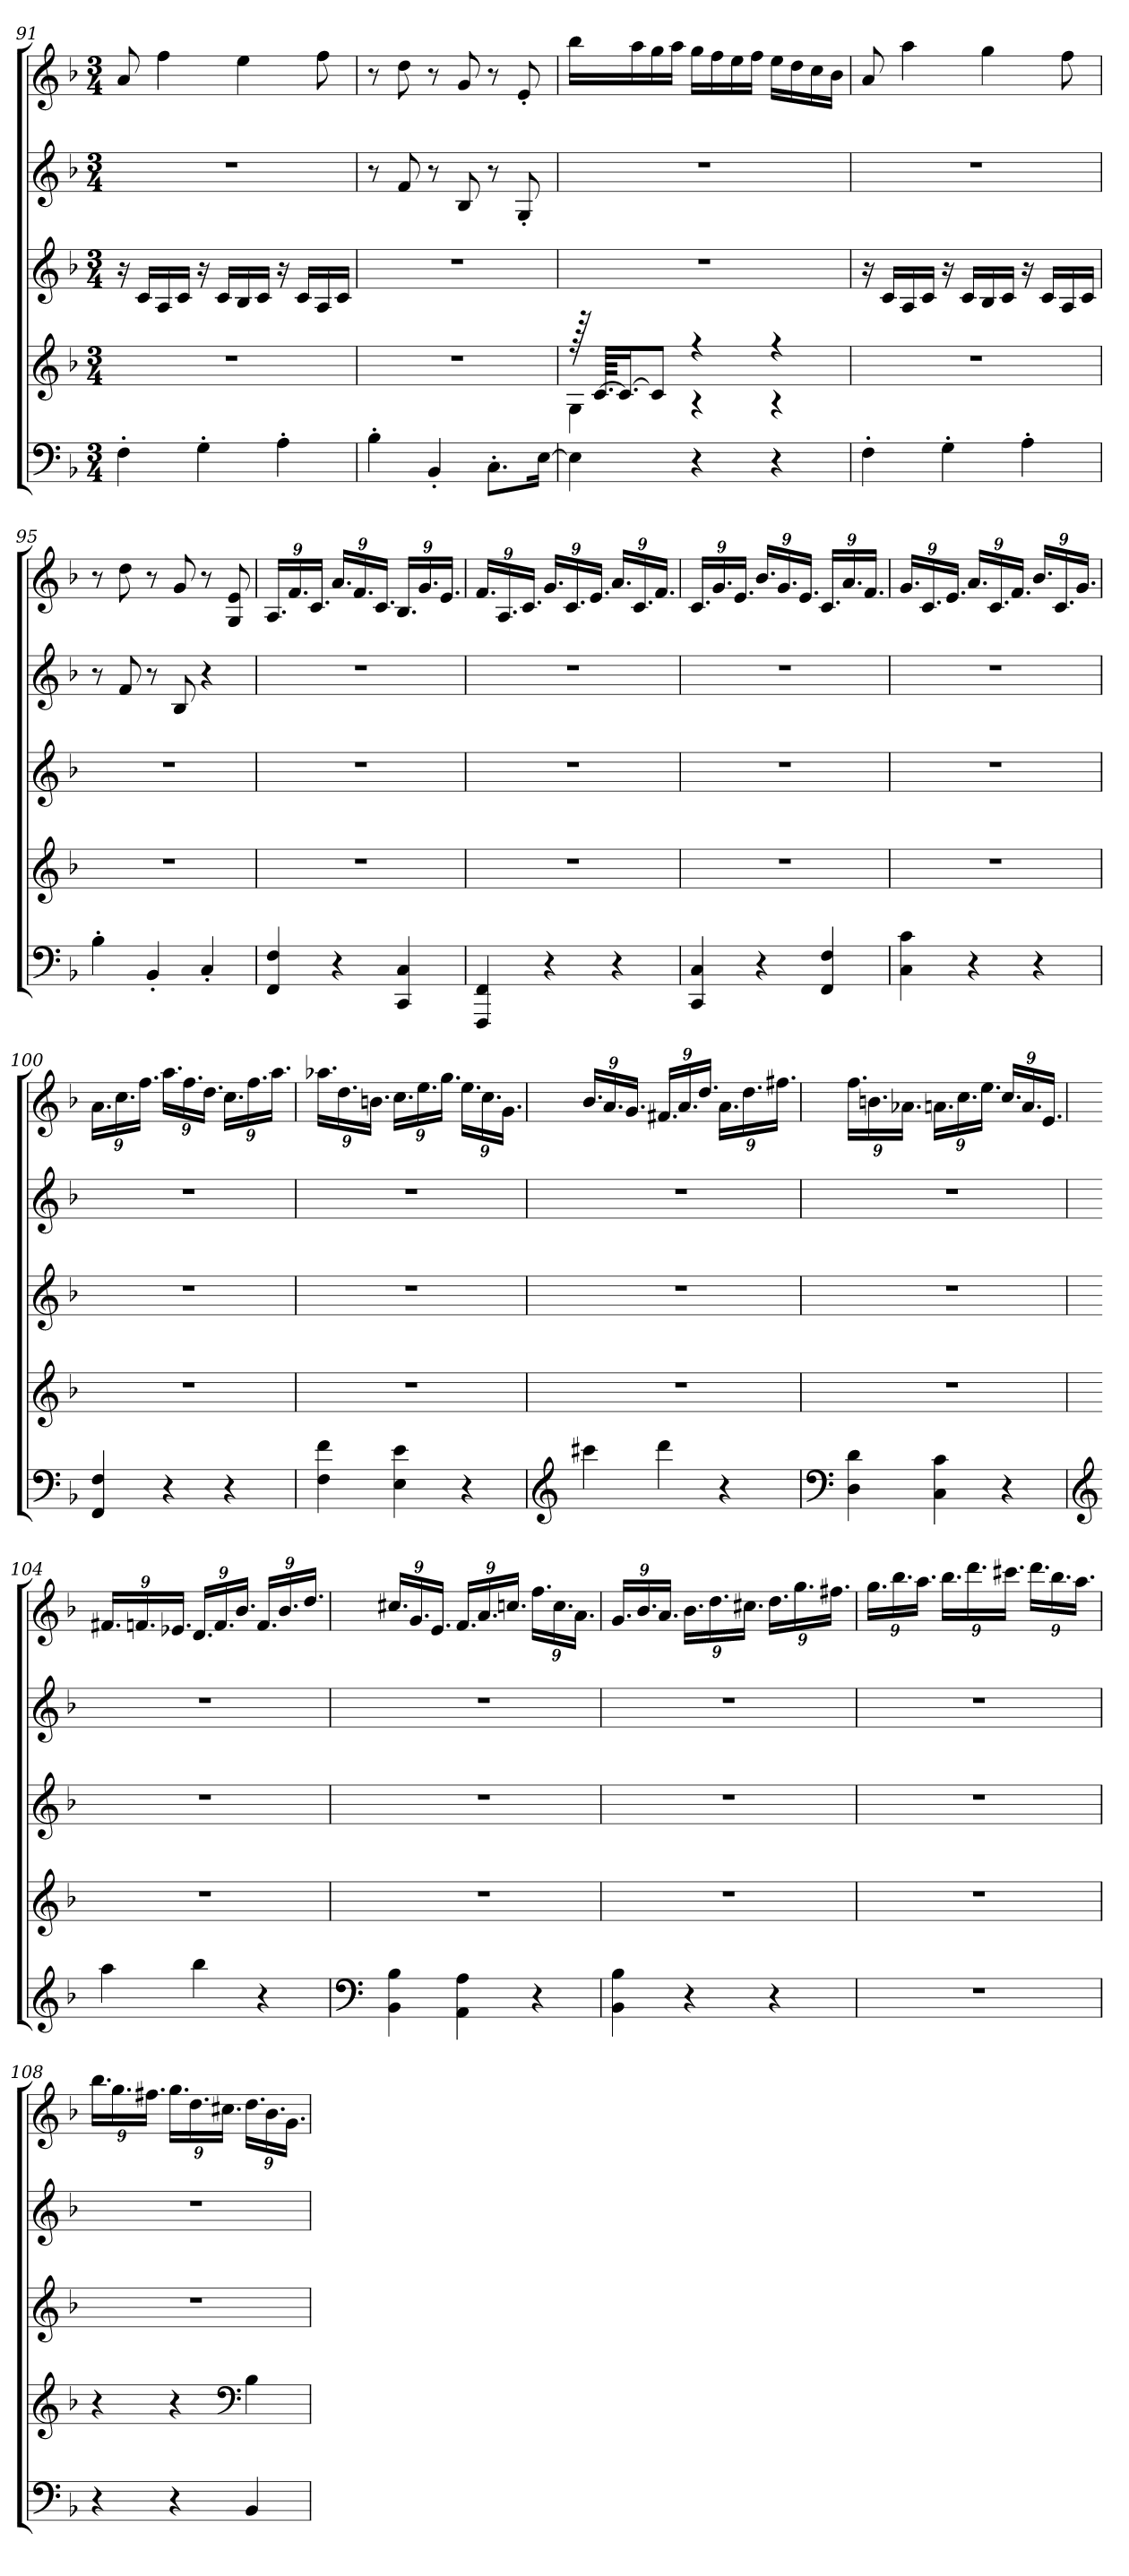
**kern	**kern	**kern	**kern	**kern
*part5	*part4	*part3	*part2	*part1
*staff5	*staff4	*staff3	*staff2	*staff1
!!LO:LB:g=z
*clefF4	*clefG2	*clefG2	*clefG2	*clefG2
*k[b-]	*k[b-]	*k[b-]	*k[b-]	*k[b-]
*M3/4	*M3/4	*M3/4	*M3/4	*M3/4
=91	=91	=91	=91	=91
4F'\	2.r	16r	2.r	8a/
.	.	16c/LL	.	.
.	.	16A/	.	4ff\
.	.	16c/JJ	.	.
4G'\	.	16r	.	.
.	.	16c/LL	.	.
.	.	16B-/	.	4ee\
.	.	16c/JJ	.	.
4A'\	.	16r	.	.
.	.	16c/LL	.	.
.	.	16A/	.	8ff\
.	.	16c/JJ	.	.
=92	=92	=92	=92	=92
4B-'\	2.r	2.r	8r	8r
.	.	.	8f/	8dd\
4BB-'/	.	.	8r	8r
.	.	.	8B-/	8g/
8.C'\L	.	.	8r	8r
.	.	.	8G'/	8e'/
[16E\Jk	.	.	.	.
=93	=93	=93	=93	=93
*	*	*	*	*MM136
*	*^	*	*	*
4E\]	128r	4G\	2.r	2.r	16bb-\LL
.	[64.c/KKLL	.	.	.	.
.	16.c/J_	.	.	.	.
.	.	.	.	.	16aa\
.	8c/J]	.	.	.	16gg\
.	.	.	.	.	16aa\JJ
4r	4r	4r	.	.	16gg\LL
.	.	.	.	.	16ff\
.	.	.	.	.	16ee\
.	.	.	.	.	16ff\JJ
4r	4r	4r	.	.	16ee\LL
.	.	.	.	.	16dd\
.	.	.	.	.	16cc\
.	.	.	.	.	16b-\JJ
*	*v	*v	*	*	*
!!LO:PB:g=z
=94	=94	=94	=94	=94
4F'\	2.r	16r	2.r	8a/
.	.	16c/LL	.	.
.	.	16A/	.	4aa\
.	.	16c/JJ	.	.
4G'\	.	16r	.	.
.	.	16c/LL	.	.
.	.	16B-/	.	4gg\
.	.	16c/JJ	.	.
4A'\	.	16r	.	.
.	.	16c/LL	.	.
.	.	16A/	.	8ff\
.	.	16c/JJ	.	.
=95	=95	=95	=95	=95
4B-'\	2.r	2.r	8r	8r
.	.	.	8f/	8dd\
4BB-'/	.	.	8r	8r
.	.	.	8B-/	8g/
4C'/	.	.	4r	8r
.	.	.	.	8G/ 8e/
=96	=96	=96	=96	=96
*	*	*	*	*Xbrackettup
*	*	*	*	*MM136
4FF/ 4F/	2.r	2.r	2.r	18.A/LL
.	.	.	.	18.f/
.	.	.	.	18.c/JJ
4r	.	.	.	18.a/LL
.	.	.	.	18.f/
.	.	.	.	18.c/JJ
4CC/ 4C/	.	.	.	18.B-/LL
.	.	.	.	18.g/
.	.	.	.	18.e/JJ
!!LO:LB:g=z
=97	=97	=97	=97	=97
4FFF/ 4FF/	2.r	2.r	2.r	18.f/LL
.	.	.	.	18.A/
.	.	.	.	18.c/JJ
4r	.	.	.	18.g/LL
.	.	.	.	18.c/
.	.	.	.	18.e/JJ
4r	.	.	.	18.a/LL
.	.	.	.	18.c/
.	.	.	.	18.f/JJ
=98	=98	=98	=98	=98
*	*	*	*	*MM136
4CC/ 4C/	2.r	2.r	2.r	18.c/LL
.	.	.	.	18.g/
.	.	.	.	18.e/JJ
4r	.	.	.	18.b-/LL
.	.	.	.	18.g/
.	.	.	.	18.e/JJ
4FF/ 4F/	.	.	.	18.c/LL
.	.	.	.	18.a/
.	.	.	.	18.f/JJ
=99	=99	=99	=99	=99
4C\ 4c\	2.r	2.r	2.r	18.g/LL
.	.	.	.	18.c/
.	.	.	.	18.e/JJ
4r	.	.	.	18.a/LL
.	.	.	.	18.c/
.	.	.	.	18.f/JJ
4r	.	.	.	18.b-/LL
.	.	.	.	18.c/
.	.	.	.	18.g/JJ
!!LO:PB:g=z
=100	=100	=100	=100	=100
*	*	*	*	*MM134
4FF/ 4F/	2.r	2.r	2.r	18.a\LL
.	.	.	.	18.cc\
.	.	.	.	18.ff\JJ
4r	.	.	.	18.aa\LL
.	.	.	.	18.ff\
.	.	.	.	18.dd\JJ
4r	.	.	.	18.cc\LL
.	.	.	.	18.ff\
.	.	.	.	18.aa\JJ
=101	=101	=101	=101	=101
4F\ 4f\	2.r	2.r	2.r	18.aa-X\LL
.	.	.	.	18.dd\
.	.	.	.	18.bn\JJ
4E\ 4e\	.	.	.	18.cc\LL
.	.	.	.	18.ee\
.	.	.	.	18.gg\JJ
4r	.	.	.	18.ee\LL
.	.	.	.	18.cc\
.	.	.	.	18.g\JJ
!!LO:LB:g=z
=102	=102	=102	=102	=102
*clefG2	*	*	*	*
4ccc#X\	2.r	2.r	2.r	18.b-/LL
.	.	.	.	18.a/
.	.	.	.	18.g/JJ
4ddd\	.	.	.	18.f#X/LL
.	.	.	.	18.a/
.	.	.	.	18.dd/JJ
4r	.	.	.	18.a\LL
.	.	.	.	18.dd\
.	.	.	.	18.ff#X\JJ
=103	=103	=103	=103	=103
*clefF4	*	*	*	*
4D\ 4d\	2.r	2.r	2.r	18.ff\LL
.	.	.	.	18.bn\
.	.	.	.	18.a-X\JJ
4C\ 4c\	.	.	.	18.an\LL
.	.	.	.	18.cc\
.	.	.	.	18.ee\JJ
4r	.	.	.	18.cc/LL
.	.	.	.	18.a/
.	.	.	.	18.e/JJ
!!LO:PB:g=z
=104	=104	=104	=104	=104
*clefG2	*	*	*	*
4aa\	2.r	2.r	2.r	18.f#X/LL
.	.	.	.	18.fn/
.	.	.	.	18.e-X/JJ
4bb-\	.	.	.	18.d/LL
.	.	.	.	18.f/
.	.	.	.	18.b-/JJ
4r	.	.	.	18.f/LL
.	.	.	.	18.b-/
.	.	.	.	18.dd/JJ
=105	=105	=105	=105	=105
*clefF4	*	*	*	*
4BB-\ 4B-\	2.r	2.r	2.r	18.cc#X/LL
.	.	.	.	18.g/
.	.	.	.	18.e/JJ
4AA\ 4A\	.	.	.	18.f/LL
.	.	.	.	18.a/
.	.	.	.	18.ccn/JJ
4r	.	.	.	18.ff\LL
.	.	.	.	18.cc\
.	.	.	.	18.a\JJ
!!LO:LB:g=z
=106	=106	=106	=106	=106
*	*	*	*	*MM134
4BB-\ 4B-\	2.r	2.r	2.r	18.g/LL
.	.	.	.	18.b-/
.	.	.	.	18.a/JJ
4r	.	.	.	18.b-\LL
.	.	.	.	18.dd\
.	.	.	.	18.cc#X\JJ
4r	.	.	.	18.dd\LL
.	.	.	.	18.gg\
.	.	.	.	18.ff#X\JJ
=107	=107	=107	=107	=107
2.r	2.r	2.r	2.r	18.gg\LL
.	.	.	.	18.bb-\
.	.	.	.	18.aa\JJ
.	.	.	.	18.bb-\LL
.	.	.	.	18.ddd\
.	.	.	.	18.ccc#X\JJ
.	.	.	.	18.ddd\LL
.	.	.	.	18.bb-\
.	.	.	.	18.aa\JJ
!!LO:PB:g=z
=108	=108	=108	=108	=108
4r	4r	2.r	2.r	18.bb-\LL
.	.	.	.	18.gg\
.	.	.	.	18.ff#X\JJ
4r	4r	.	.	18.gg\LL
.	.	.	.	18.dd\
.	.	.	.	18.cc#X\JJ
*	*clefF4	*	*	*
4BB-/	4B-\	.	.	18.dd\LL
.	.	.	.	18.b-\
.	.	.	.	18.g\JJ
=	=	=	=	=
*-	*-	*-	*-	*-
